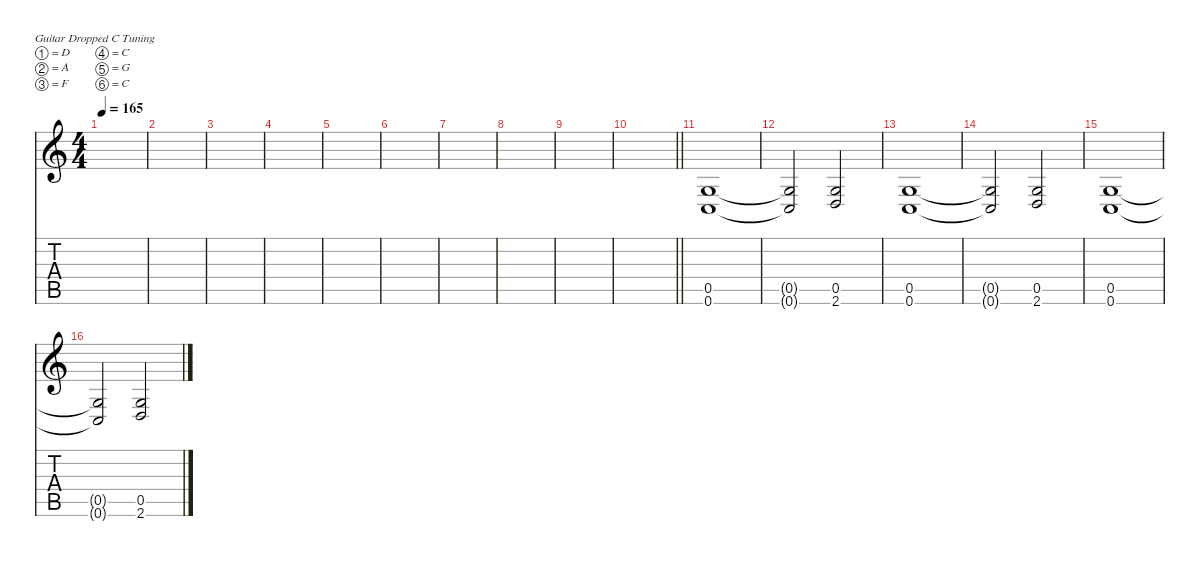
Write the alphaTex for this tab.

\defaultSystemsLayout 4
\hideDynamics
\bracketExtendMode nobrackets
\singleTrackTrackNamePolicy hidden
\multiTrackTrackNamePolicy hidden
\firstSystemTrackNameMode fullname
\otherSystemsTrackNameOrientation horizontal
\track ("Devin Townsend (Guitar 2)" "dist.guit.") {instrument distortionguitar}
\staff {score tabs}
\tuning (D4 A3 F3 C3 G2 C2)
\ts (4 4)
\tempo 165
\clef g2
\ks c
|
|
|
|
|
|
|
|
|
\barLineRight lightlight
|
(0.5 0.6).1{beam Up} |
(0.5{t} 0.6{t}).2{beam Up} (0.5 2.6).2{beam Up} |
(0.5 0.6).1{beam Up} |
(0.5{t} 0.6{t}).2{beam Up} (0.5 2.6).2{beam Up} |
(0.5 0.6).1{beam Up} |
(0.5{t} 0.6{t}).2{beam Up} (0.5 2.6).2{beam Up}
